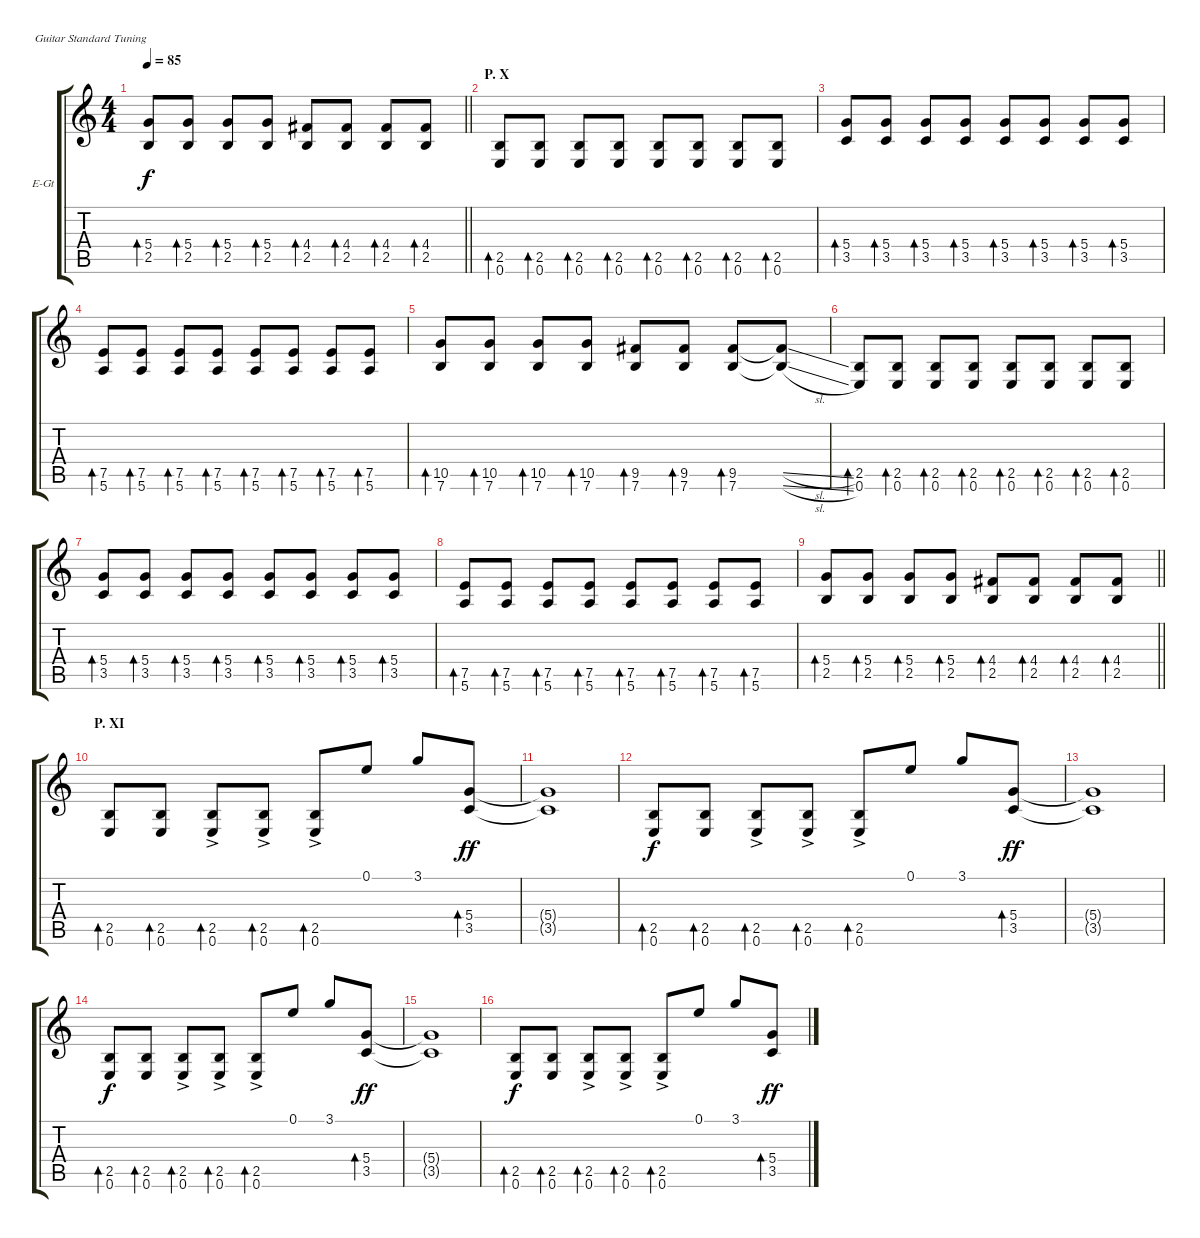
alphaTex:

\bracketExtendMode groupsimilarinstruments
\firstSystemTrackNameOrientation horizontal
\otherSystemsTrackNameOrientation horizontal
\track ("Rhytm Guitar (Right) (Drive)" "E-Gt") {instrument distortionguitar}
\staff {score tabs}
\tuning (E4 B3 G3 D3 A2 E2)
\ts (4 4)
\tempo 85
\clef g2
\barLineRight lightlight
\ks c
(5.4 2.5).8{bd 30 dy f} (5.4 2.5).8{bd 30} (5.4 2.5).8{bd 30} (5.4 2.5).8{bd 30} (4.4 2.5).8{bd 30} (4.4 2.5).8{bd 30} (4.4 2.5).8{bd 30} (4.4 2.5).8{bd 30} |
\section ("" "P. X")
(2.5 0.6).8{bd 30} (2.5 0.6).8{bd 30} (2.5 0.6).8{bd 30} (2.5 0.6).8{bd 30} (2.5 0.6).8{bd 30} (2.5 0.6).8{bd 30} (2.5 0.6).8{bd 30} (2.5 0.6).8{bd 30} |
(5.4 3.5).8{bd 30} (5.4 3.5).8{bd 30} (5.4 3.5).8{bd 30} (5.4 3.5).8{bd 30} (5.4 3.5).8{bd 30} (5.4 3.5).8{bd 30} (5.4 3.5).8{bd 30} (5.4 3.5).8{bd 30} |
(7.5 5.6).8{bd 30} (7.5 5.6).8{bd 30} (7.5 5.6).8{bd 30} (7.5 5.6).8{bd 30} (7.5 5.6).8{bd 30} (7.5 5.6).8{bd 30} (7.5 5.6).8{bd 30} (7.5 5.6).8{bd 30} |
(10.5 7.6).8{bd 30} (10.5 7.6).8{bd 30} (10.5 7.6).8{bd 30} (10.5 7.6).8{bd 30} (9.5 7.6).8{bd 30} (9.5 7.6).8{bd 30} (9.5 7.6).8{bd 30} (9.5{sl t} 7.6{sl t}).8 |
(2.5 0.6).8{bd 30} (2.5 0.6).8{bd 30} (2.5 0.6).8{bd 30} (2.5 0.6).8{bd 30} (2.5 0.6).8{bd 30} (2.5 0.6).8{bd 30} (2.5 0.6).8{bd 30} (2.5 0.6).8{bd 30} |
(5.4 3.5).8{bd 30} (5.4 3.5).8{bd 30} (5.4 3.5).8{bd 30} (5.4 3.5).8{bd 30} (5.4 3.5).8{bd 30} (5.4 3.5).8{bd 30} (5.4 3.5).8{bd 30} (5.4 3.5).8{bd 30} |
(7.5 5.6).8{bd 30} (7.5 5.6).8{bd 30} (7.5 5.6).8{bd 30} (7.5 5.6).8{bd 30} (7.5 5.6).8{bd 30} (7.5 5.6).8{bd 30} (7.5 5.6).8{bd 30} (7.5 5.6).8{bd 30} |
\barLineRight lightlight
(5.4 2.5).8{bd 30} (5.4 2.5).8{bd 30} (5.4 2.5).8{bd 30} (5.4 2.5).8{bd 30} (4.4 2.5).8{bd 30} (4.4 2.5).8{bd 30} (4.4 2.5).8{bd 30} (4.4 2.5).8{bd 30} |
\section ("" "P. XI")
(2.5 0.6).8{bd 30} (2.5 0.6).8{bd 30} (2.5{ac} 0.6{ac}).8{bd 30} (2.5{ac} 0.6{ac}).8{bd 30} (2.5{ac} 0.6{ac}).8{bd 30} 0.1.8 3.1.8 (5.4 3.5).8{bd 30 dy ff} |
(5.4{t} 3.5{t}).1 |
(2.5 0.6).8{bd 30 dy f} (2.5 0.6).8{bd 30} (2.5{ac} 0.6{ac}).8{bd 30} (2.5{ac} 0.6{ac}).8{bd 30} (2.5{ac} 0.6{ac}).8{bd 30} 0.1.8 3.1.8 (5.4 3.5).8{bd 30 dy ff} |
(5.4{t} 3.5{t}).1 |
(2.5 0.6).8{bd 30 dy f} (2.5 0.6).8{bd 30} (2.5{ac} 0.6{ac}).8{bd 30} (2.5{ac} 0.6{ac}).8{bd 30} (2.5{ac} 0.6{ac}).8{bd 30} 0.1.8 3.1.8 (5.4 3.5).8{bd 30 dy ff} |
(5.4{t} 3.5{t}).1 |
(2.5 0.6).8{bd 30 dy f} (2.5 0.6).8{bd 30} (2.5{ac} 0.6{ac}).8{bd 30} (2.5{ac} 0.6{ac}).8{bd 30} (2.5{ac} 0.6{ac}).8{bd 30} 0.1.8 3.1.8 (5.4 3.5).8{bd 30 dy ff}
